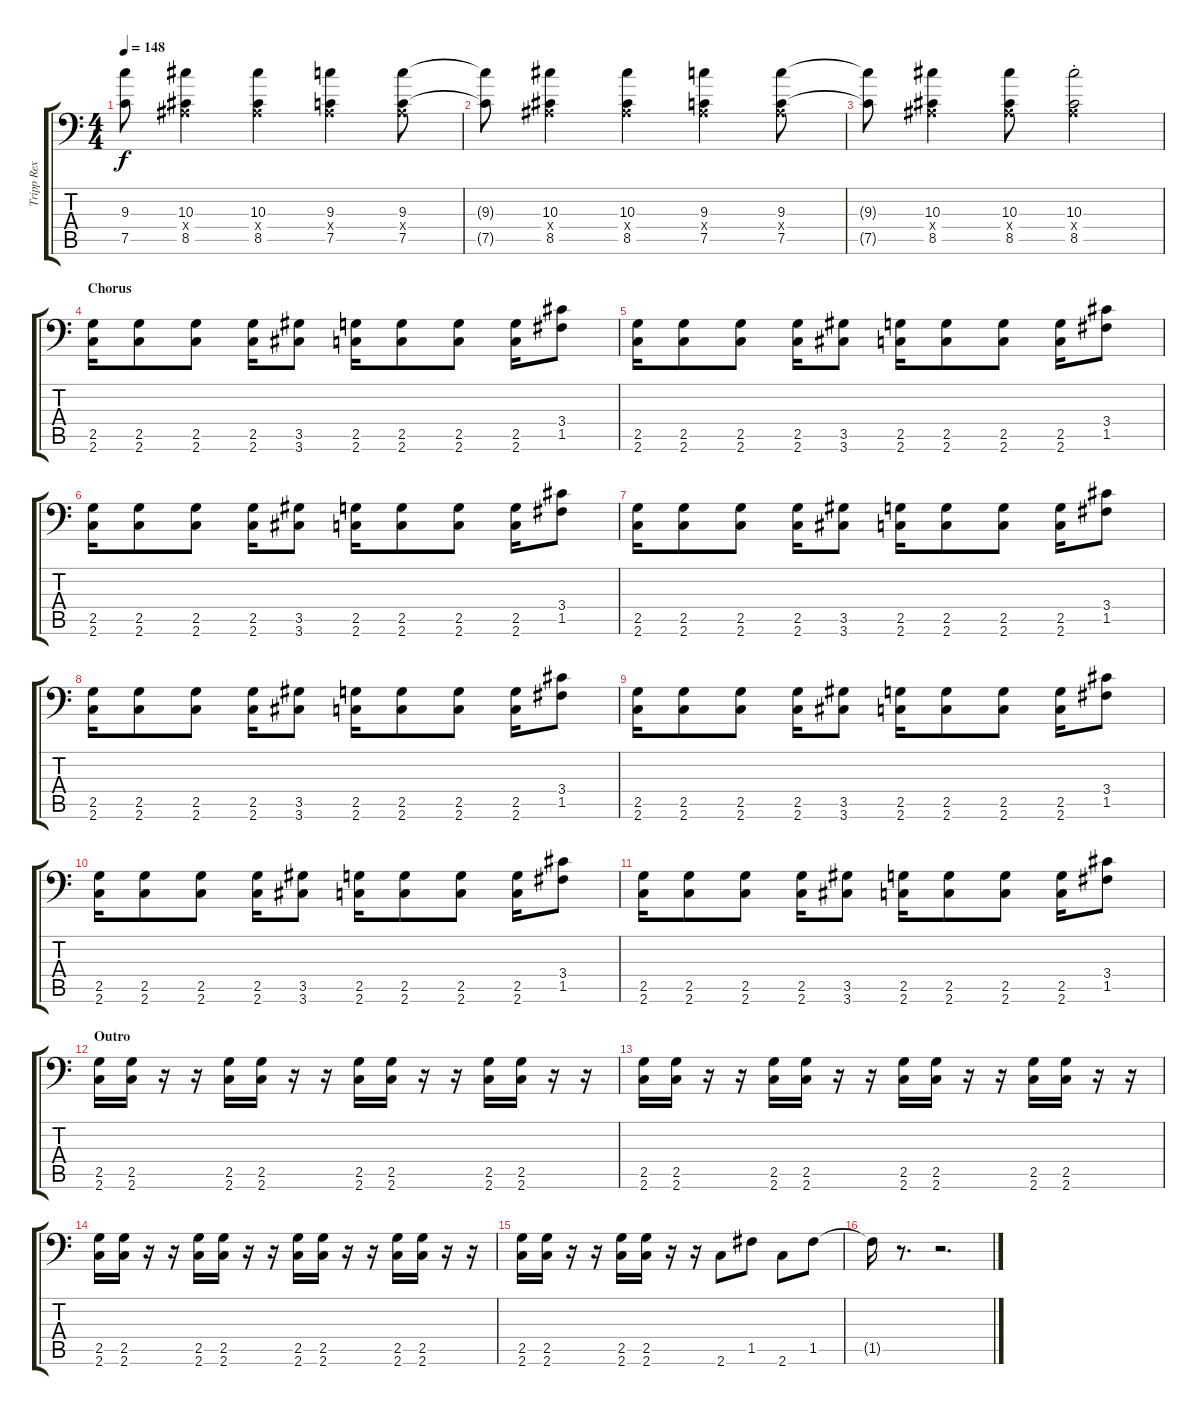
\track ("Tripp Rex Eisen - Guitar" "Tripp Rex ") {instrument distortionguitar}
\staff {score tabs}
\tuning (C4 G3 Eb3 Bb2 F2 Bb1) {hide}
\ts (4 4)
\tempo 148
\clef f4
\ks c
(9.3{t} 7.5{t}).8{dy f} (10.3 0.4{x} 8.5).4 (10.3 0.4{x} 8.5).4 (9.3 0.4{x} 7.5).4 (9.3 0.4{x} 7.5).8 |
(9.3{t} 7.5{t}).8 (10.3 0.4{x} 8.5).4 (10.3 0.4{x} 8.5).4 (9.3 0.4{x} 7.5).4 (9.3 0.4{x} 7.5).8 |
(9.3{t} 7.5{t}).8 (10.3 0.4{x} 8.5).4 (10.3 0.4{x} 8.5).8 (10.3{st} 0.4{x} 8.5{st}).2 |
\section ("" "Chorus")
(2.5 2.6).16 (2.5 2.6).8 (2.5 2.6).8 (2.5 2.6).16 (3.5 3.6).8 (2.5 2.6).16 (2.5 2.6).8 (2.5 2.6).8 (2.5 2.6).16 (3.4 1.5).8 |
(2.5 2.6).16 (2.5 2.6).8 (2.5 2.6).8 (2.5 2.6).16 (3.5 3.6).8 (2.5 2.6).16 (2.5 2.6).8 (2.5 2.6).8 (2.5 2.6).16 (3.4 1.5).8 |
(2.5 2.6).16 (2.5 2.6).8 (2.5 2.6).8 (2.5 2.6).16 (3.5 3.6).8 (2.5 2.6).16 (2.5 2.6).8 (2.5 2.6).8 (2.5 2.6).16 (3.4 1.5).8 |
(2.5 2.6).16 (2.5 2.6).8 (2.5 2.6).8 (2.5 2.6).16 (3.5 3.6).8 (2.5 2.6).16 (2.5 2.6).8 (2.5 2.6).8 (2.5 2.6).16 (3.4 1.5).8 |
(2.5 2.6).16 (2.5 2.6).8 (2.5 2.6).8 (2.5 2.6).16 (3.5 3.6).8 (2.5 2.6).16 (2.5 2.6).8 (2.5 2.6).8 (2.5 2.6).16 (3.4 1.5).8 |
(2.5 2.6).16 (2.5 2.6).8 (2.5 2.6).8 (2.5 2.6).16 (3.5 3.6).8 (2.5 2.6).16 (2.5 2.6).8 (2.5 2.6).8 (2.5 2.6).16 (3.4 1.5).8 |
(2.5 2.6).16 (2.5 2.6).8 (2.5 2.6).8 (2.5 2.6).16 (3.5 3.6).8 (2.5 2.6).16 (2.5 2.6).8 (2.5 2.6).8 (2.5 2.6).16 (3.4 1.5).8 |
(2.5 2.6).16 (2.5 2.6).8 (2.5 2.6).8 (2.5 2.6).16 (3.5 3.6).8 (2.5 2.6).16 (2.5 2.6).8 (2.5 2.6).8 (2.5 2.6).16 (3.4 1.5).8 |
\section ("" "Outro")
(2.5 2.6).16 (2.5 2.6).16 r.16 r.16 (2.5 2.6).16 (2.5 2.6).16 r.16 r.16 (2.5 2.6).16 (2.5 2.6).16 r.16 r.16 (2.5 2.6).16 (2.5 2.6).16 r.16 r.16 |
(2.5 2.6).16 (2.5 2.6).16 r.16 r.16 (2.5 2.6).16 (2.5 2.6).16 r.16 r.16 (2.5 2.6).16 (2.5 2.6).16 r.16 r.16 (2.5 2.6).16 (2.5 2.6).16 r.16 r.16 |
(2.5 2.6).16 (2.5 2.6).16 r.16 r.16 (2.5 2.6).16 (2.5 2.6).16 r.16 r.16 (2.5 2.6).16 (2.5 2.6).16 r.16 r.16 (2.5 2.6).16 (2.5 2.6).16 r.16 r.16 |
(2.5 2.6).16 (2.5 2.6).16 r.16 r.16 (2.5 2.6).16 (2.5 2.6).16 r.16 r.16 2.6.8 1.5.8 2.6.8 1.5.8 |
\section ("" "")
1.5{t}.16 r.8{d} r.2{d}
